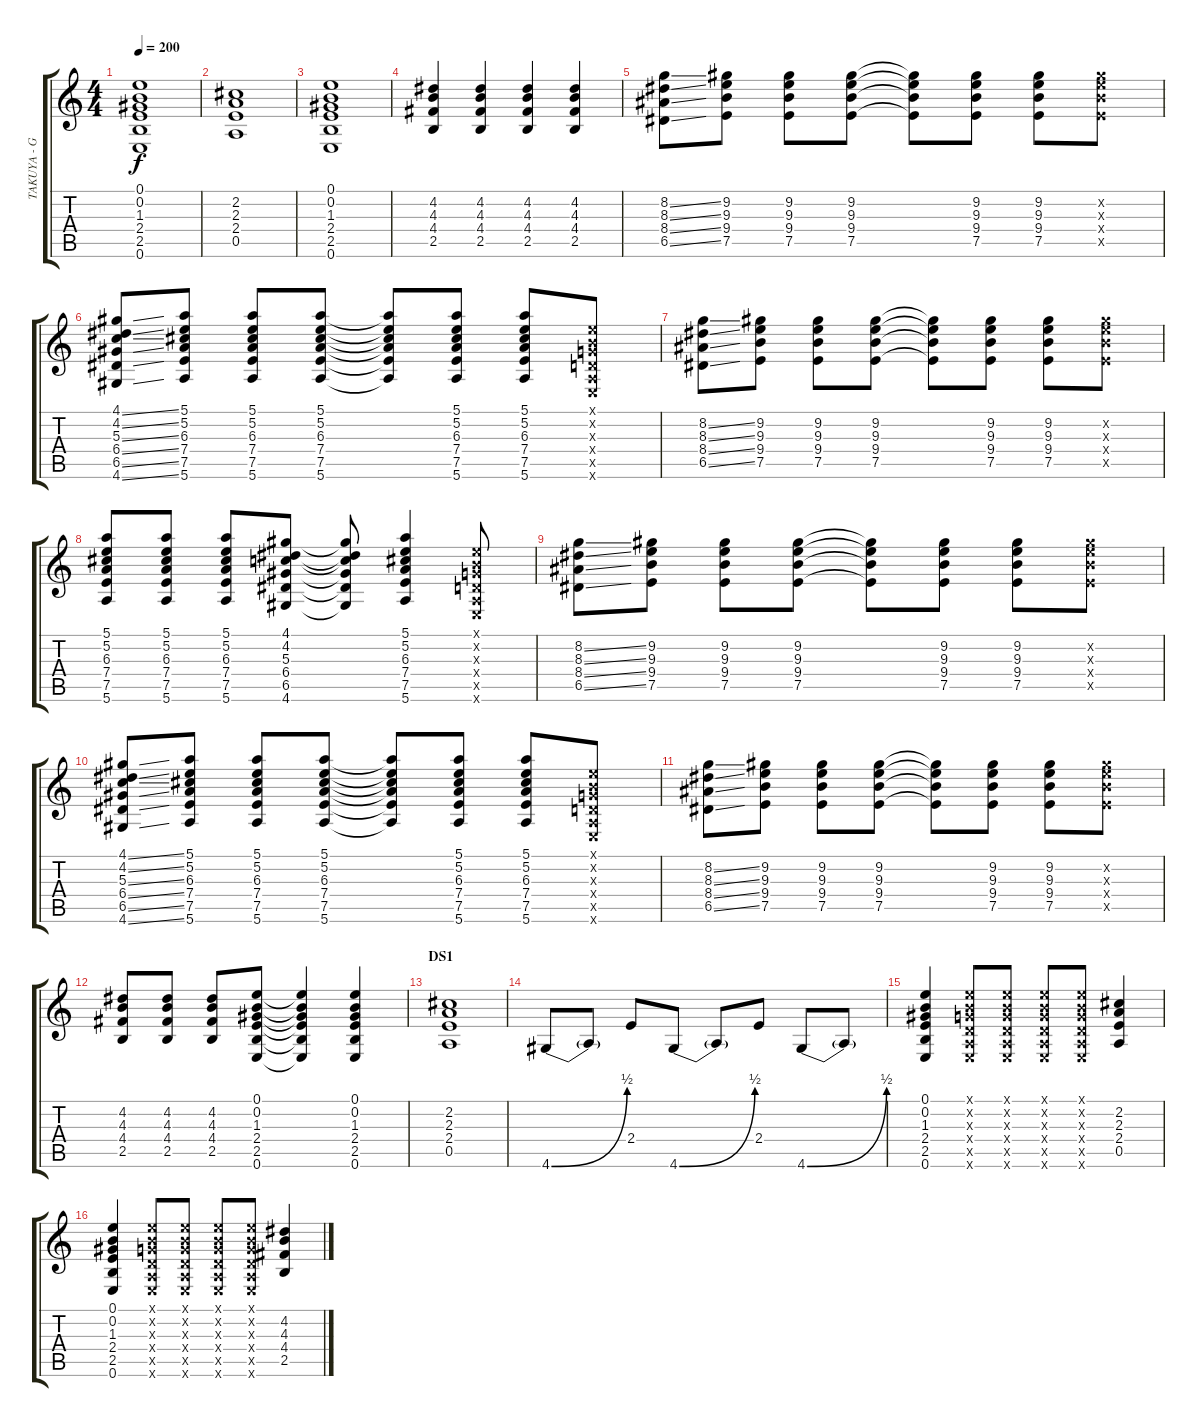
\track ("TAKUYA - Guitar 1" "TAKUYA - G") {instrument overdrivenguitar}
\staff {score tabs}
\tuning (E4 B3 G3 D3 A2 E2) {hide}
\ts (4 4)
\tempo 200
\clef g2
\ks c
(0.1 0.2 1.3 2.4 2.5 0.6).1{dy f} |
(2.2 2.3 2.4 0.5).1 |
(0.1 0.2 1.3 2.4 2.5 0.6).1 |
(4.2 4.3 4.4 2.5).4 (4.2 4.3 4.4 2.5).4 (4.2 4.3 4.4 2.5).4 (4.2 4.3 4.4 2.5).4 |
(8.2{ss} 8.3{ss} 8.4{ss} 6.5{ss}).8 (9.2 9.3 9.4 7.5).8 (9.2 9.3 9.4 7.5).8 (9.2 9.3 9.4 7.5).8 (9.2{t} 9.3{t} 9.4{t} 7.5{t}).8 (9.2 9.3 9.4 7.5).8 (9.2 9.3 9.4 7.5).8 (9.2{x} 9.3{x} 9.4{x} 7.5{x}).8 |
(4.1{ss} 4.2{ss} 5.3{ss} 6.4{ss} 6.5{ss} 4.6{ss}).8 (5.1 5.2 6.3 7.4 7.5 5.6).8 (5.1 5.2 6.3 7.4 7.5 5.6).8 (5.1 5.2 6.3 7.4 7.5 5.6).8 (5.1{t} 5.2{t} 6.3{t} 7.4{t} 7.5{t} 5.6{t}).8 (5.1 5.2 6.3 7.4 7.5 5.6).8 (5.1 5.2 6.3 7.4 7.5 5.6).8 (0.1{x} 0.2{x} 0.3{x} 0.4{x} 0.5{x} 0.6{x}).8 |
(8.2{ss} 8.3{ss} 8.4{ss} 6.5{ss}).8 (9.2 9.3 9.4 7.5).8 (9.2 9.3 9.4 7.5).8 (9.2 9.3 9.4 7.5).8 (9.2{t} 9.3{t} 9.4{t} 7.5{t}).8 (9.2 9.3 9.4 7.5).8 (9.2 9.3 9.4 7.5).8 (9.2{x} 9.3{x} 9.4{x} 7.5{x}).8 |
(5.1 5.2 6.3 7.4 7.5 5.6).8 (5.1 5.2 6.3 7.4 7.5 5.6).8 (5.1 5.2 6.3 7.4 7.5 5.6).8 (4.1 4.2 5.3 6.4 6.5 4.6).8 (4.1{t} 4.2{t} 5.3{t} 6.4{t} 6.5{t} 4.6{t}).8 (5.1 5.2 6.3 7.4 7.5 5.6).4 (0.1{x} 0.2{x} 0.3{x} 0.4{x} 0.5{x} 0.6{x}).8 |
(8.2{ss} 8.3{ss} 8.4{ss} 6.5{ss}).8 (9.2 9.3 9.4 7.5).8 (9.2 9.3 9.4 7.5).8 (9.2 9.3 9.4 7.5).8 (9.2{t} 9.3{t} 9.4{t} 7.5{t}).8 (9.2 9.3 9.4 7.5).8 (9.2 9.3 9.4 7.5).8 (9.2{x} 9.3{x} 9.4{x} 7.5{x}).8 |
(4.1{ss} 4.2{ss} 5.3{ss} 6.4{ss} 6.5{ss} 4.6{ss}).8 (5.1 5.2 6.3 7.4 7.5 5.6).8 (5.1 5.2 6.3 7.4 7.5 5.6).8 (5.1 5.2 6.3 7.4 7.5 5.6).8 (5.1{t} 5.2{t} 6.3{t} 7.4{t} 7.5{t} 5.6{t}).8 (5.1 5.2 6.3 7.4 7.5 5.6).8 (5.1 5.2 6.3 7.4 7.5 5.6).8 (0.1{x} 0.2{x} 0.3{x} 0.4{x} 0.5{x} 0.6{x}).8 |
(8.2{ss} 8.3{ss} 8.4{ss} 6.5{ss}).8 (9.2 9.3 9.4 7.5).8 (9.2 9.3 9.4 7.5).8 (9.2 9.3 9.4 7.5).8 (9.2{t} 9.3{t} 9.4{t} 7.5{t}).8 (9.2 9.3 9.4 7.5).8 (9.2 9.3 9.4 7.5).8 (9.2{x} 9.3{x} 9.4{x} 7.5{x}).8 |
(4.2 4.3 4.4 2.5).8 (4.2 4.3 4.4 2.5).8 (4.2 4.3 4.4 2.5).8 (0.1 0.2 1.3 2.4 2.5 0.6).8 (0.1{t} 0.2{t} 1.3{t} 2.4{t} 2.5{t} 0.6{t}).4 (0.1 0.2 1.3 2.4 2.5 0.6).4 |
\section ("" "DS1")
(2.2 2.3 2.4 0.5).1 |
4.6{be (bend 0 0 60 2)}.8 4.6{t}.8 2.4.8 4.6{be (bend 0 0 60 2)}.8 4.6{t}.8 2.4.8 4.6{be (bend 0 0 60 2)}.8 4.6{t}.8 |
(0.1 0.2 1.3 2.4 2.5 0.6).4 (0.1{x} 0.2{x} 0.3{x} 0.4{x} 0.5{x} 0.6{x}).8 (0.1{x} 0.2{x} 0.3{x} 0.4{x} 0.5{x} 0.6{x}).8 (0.1{x} 0.2{x} 0.3{x} 0.4{x} 0.5{x} 0.6{x}).8 (0.1{x} 0.2{x} 0.3{x} 0.4{x} 0.5{x} 0.6{x}).8 (2.2 2.3 2.4 0.5).4 |
(0.1 0.2 1.3 2.4 2.5 0.6).4 (0.1{x} 0.2{x} 0.3{x} 0.4{x} 0.5{x} 0.6{x}).8 (0.1{x} 0.2{x} 0.3{x} 0.4{x} 0.5{x} 0.6{x}).8 (0.1{x} 0.2{x} 0.3{x} 0.4{x} 0.5{x} 0.6{x}).8 (0.1{x} 0.2{x} 0.3{x} 0.4{x} 0.5{x} 0.6{x}).8 (4.2 4.3 4.4 2.5).4
